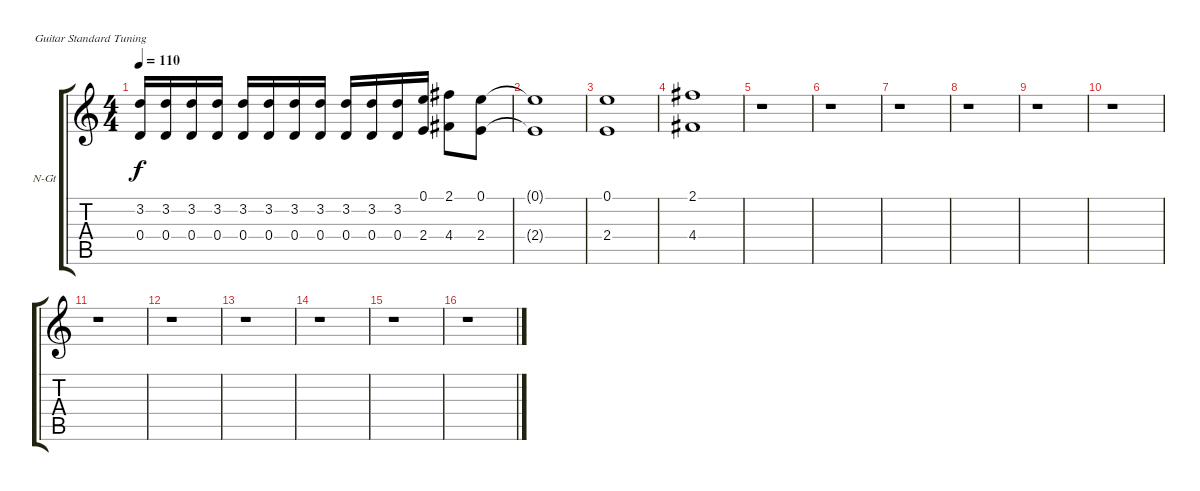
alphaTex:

\defaultSystemsLayout 4
\bracketExtendMode groupsimilarinstruments
\firstSystemTrackNameOrientation horizontal
\otherSystemsTrackNameOrientation horizontal
\track ("Nylon Guitar" "N-Gt") {instrument acousticguitarnylon}
\staff {score tabs}
\tuning (E4 B3 G3 D3 A2 E2)
\ts (4 4)
\tempo 110
\clef g2
\ks c
(3.2 0.4).16{dy f} (3.2 0.4).16 (3.2 0.4).16 (3.2 0.4).16 (3.2 0.4).16 (3.2 0.4).16 (3.2 0.4).16 (3.2 0.4).16 (3.2 0.4).16 (3.2 0.4).16 (3.2 0.4).16 (0.1 2.4).16 (2.1 4.4).8 (0.1 2.4).8 |
(0.1{t} 2.4{t}).1 |
(0.1 2.4).1 |
(2.1 4.4).1 |
r.1 |
r.1 |
r.1 |
r.1 |
r.1 |
r.1 |
r.1 |
r.1 |
r.1 |
r.1 |
r.1 |
r.1
